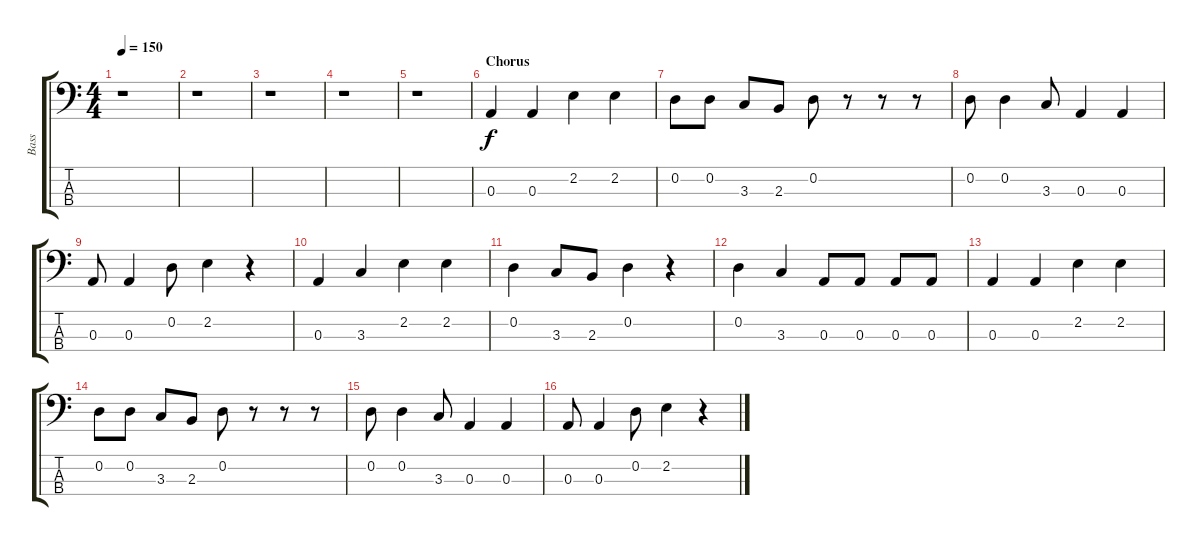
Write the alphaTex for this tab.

\track ("Bass" "Bass") {instrument electricbasspick}
\staff {score tabs}
\tuning (G2 D2 A1 E1) {hide}
\ts (4 4)
\tempo 150
\clef f4
\ks c
r.1{dy f} |
r.1 |
r.1 |
r.1 |
r.1 |
\section ("" "Chorus")
0.3.4 0.3.4 2.2.4 2.2.4 |
0.2.8 0.2.8 3.3.8 2.3.8 0.2.8 r.8 r.8 r.8 |
0.2.8 0.2.4 3.3.8 0.3.4 0.3.4 |
0.3.8 0.3.4 0.2.8 2.2.4 r.4 |
0.3.4 3.3.4 2.2.4 2.2.4 |
0.2.4 3.3.8 2.3.8 0.2.4 r.4 |
0.2.4 3.3.4 0.3.8 0.3.8 0.3.8 0.3.8 |
0.3.4 0.3.4 2.2.4 2.2.4 |
0.2.8 0.2.8 3.3.8 2.3.8 0.2.8 r.8 r.8 r.8 |
0.2.8 0.2.4 3.3.8 0.3.4 0.3.4 |
0.3.8 0.3.4 0.2.8 2.2.4 r.4
